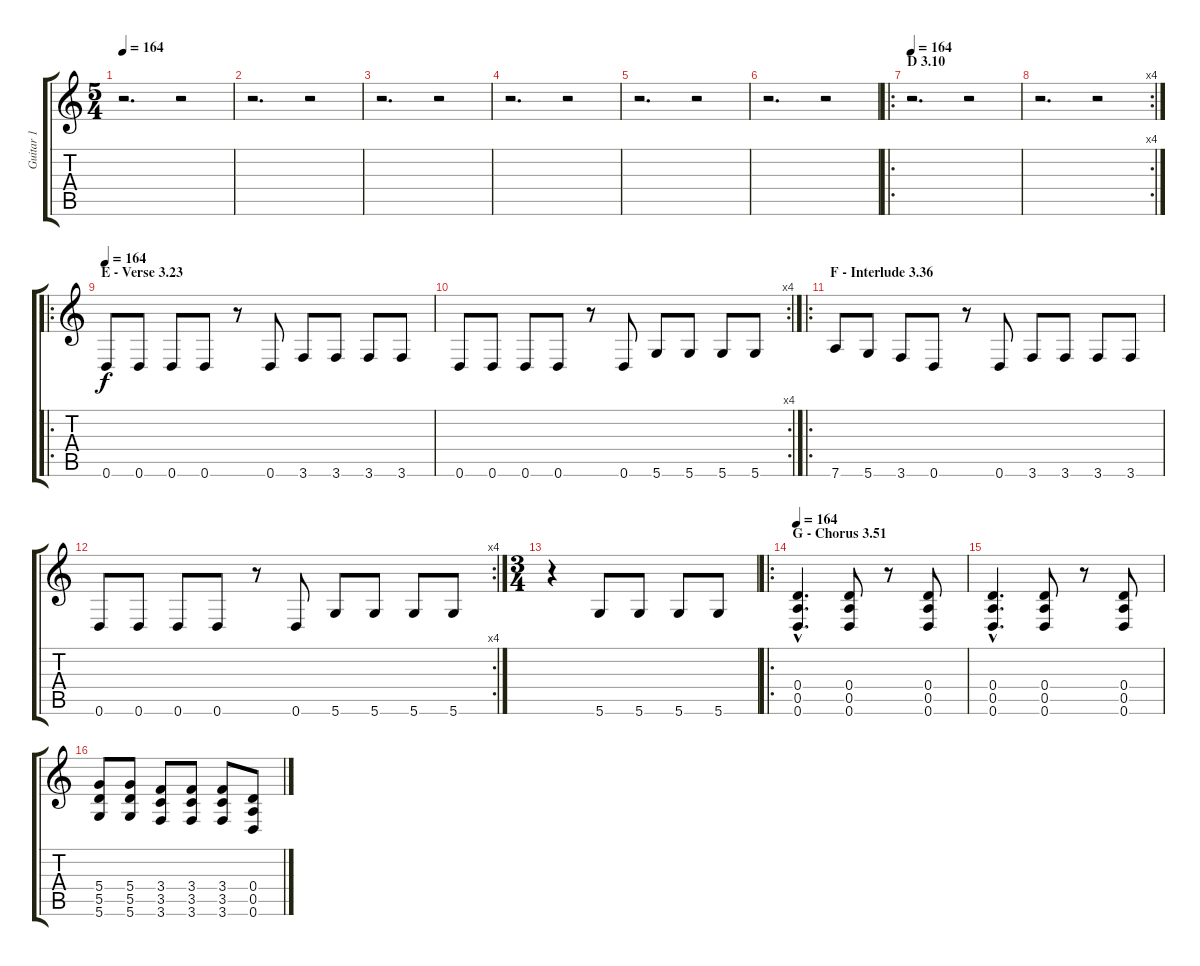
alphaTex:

\track ("Guitar 1" "Guitar 1") {instrument distortionguitar}
\staff {score tabs}
\tuning (E4 B3 G3 D3 A2 D2) {hide}
\ts (5 4)
\tempo 164
\clef g2
\ks c
r.2{d dy f} r.2 |
r.2{d} r.2 |
r.2{d} r.2 |
r.2{d} r.2 |
r.2{d} r.2 |
r.2{d} r.2 |
\ro
\section ("" "D 3.10")
\tempo 164
r.2{d} r.2 |
\rc 4
r.2{d} r.2 |
\ro
\section ("" "E - Verse 3.23")
\tempo 164
0.6.8 0.6.8 0.6.8 0.6.8 r.8 0.6.8 3.6.8 3.6.8 3.6.8 3.6.8 |
\rc 4
0.6.8 0.6.8 0.6.8 0.6.8 r.8 0.6.8 5.6.8 5.6.8 5.6.8 5.6.8 |
\ro
\section ("" "F - Interlude 3.36")
7.6.8 5.6.8 3.6.8 0.6.8 r.8 0.6.8 3.6.8 3.6.8 3.6.8 3.6.8 |
\rc 4
0.6.8 0.6.8 0.6.8 0.6.8 r.8 0.6.8 5.6.8 5.6.8 5.6.8 5.6.8 |
\ts (3 4)
r.4 5.6.8 5.6.8 5.6.8 5.6.8 |
\ro
\section ("" "G - Chorus 3.51")
\tempo 164
(0.4{hac} 0.5{hac} 0.6{hac}).4{d instrument distortionguitar} (0.4 0.5 0.6).8 r.8 (0.4 0.5 0.6).8 |
(0.4{hac} 0.5{hac} 0.6{hac}).4{d} (0.4 0.5 0.6).8 r.8 (0.4 0.5 0.6).8 |
(5.4 5.5 5.6).8 (5.4 5.5 5.6).8 (3.4 3.5 3.6).8 (3.4 3.5 3.6).8 (3.4 3.5 3.6).8 (0.4 0.5 0.6).8
